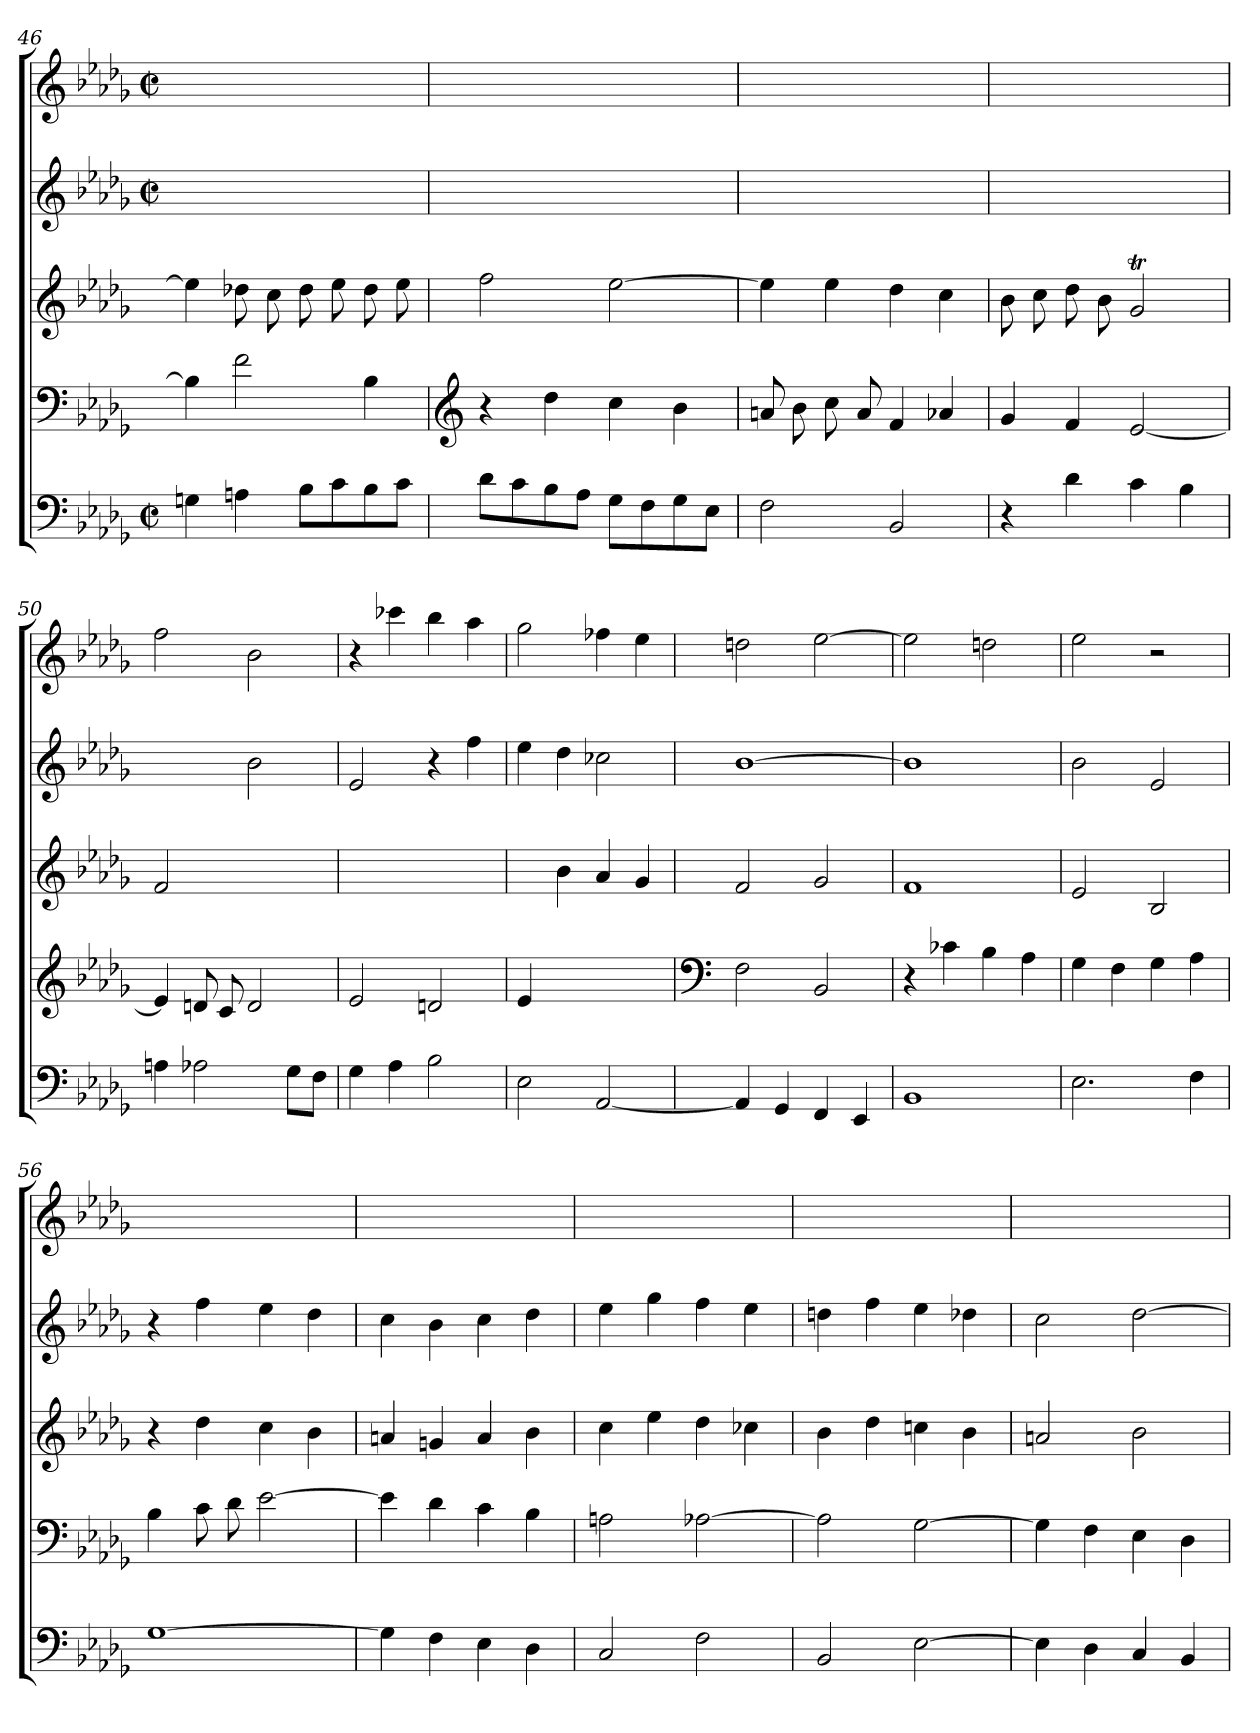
**kern	**kern	**kern	**kern	**kern
*part5	*part4	*part3	*part2	*part1
*staff5	*staff4	*staff3	*staff2	*staff1
*clefF4	*clefF4	*clefG2	*clefG2	*clefG2
*k[b-e-a-d-g-]	*k[b-e-a-d-g-]	*k[b-e-a-d-g-]	*k[b-e-a-d-g-]	*k[b-e-a-d-g-]
*b-:	*	*	*b-:	*b-:
*M2/2	*	*	*M2/2	*M2/2
*met(c|)	*	*	*met(c|)	*met(c|)
=46	=46	=46	=46	=46
4Gn	4B-]	4ee-]	1ryy	1ryy
4An	2f	8dd-X	.	.
.	.	8cc	.	.
8B-\L	.	8dd-	.	.
8c\	.	8ee-	.	.
8B-\	4B-	8dd-	.	.
8c\J	.	8ee-	.	.
=47	=47	=47	=47	=47
*	*clefG2	*	*	*
8d-\L	4r	2ff	1ryy	1ryy
8c\	.	.	.	.
8B-\	4dd-	.	.	.
8A-\J	.	.	.	.
8G-\L	4cc	[2ee-	.	.
8F\	.	.	.	.
8G-\	4b-	.	.	.
8E-\J	.	.	.	.
=48	=48	=48	=48	=48
2F	8an	4ee-]	1ryy	1ryy
.	8b-	.	.	.
.	8cc	4ee-	.	.
.	8a	.	.	.
2BB-	4f	4dd-	.	.
.	4a-X	4cc	.	.
=49	=49	=49	=49	=49
4r	4g-	8b-	1ryy	1ryy
.	.	8cc	.	.
4d-	4f	8dd-	.	.
.	.	8b-	.	.
4c	[2e-	2g-T	.	.
4B-	.	.	.	.
=50	=50	=50	=50	=50
4An	4e-]	2f	2ryy	2ff
2A-X	8dn	.	.	.
.	8c	.	.	.
.	2d	2ryy	2b-	2b-
8G-\L	.	.	.	.
8F\J	.	.	.	.
=51	=51	=51	=51	=51
4G-	2e-	1ryy	2e-	4r
4A-	.	.	.	4ccc-X
2B-	2dn	.	4r	4bb-
.	.	.	4ff	4aa-
=52	=52	=52	=52	=52
2E-	4e-	4ryy	4ee-	2gg-
.	4ryy	4b-	4dd-	.
[2AA-	2ryy	4a-	2cc-X	4ff-X
.	.	4g-	.	4ee-
=53	=53	=53	=53	=53
*	*clefF4	*	*	*
4AA-]	2F	2f	[1b-	2ddn
4GG-	.	.	.	.
4FF	2BB-	2g-	.	[2ee-
4EE-	.	.	.	.
=54	=54	=54	=54	=54
1BB-	4r	1f	1b-]	2ee-]
.	4c-X	.	.	.
.	4B-	.	.	2ddn
.	4A-	.	.	.
=55	=55	=55	=55	=55
2.E-	4G-	2e-	2b-	2ee-
.	4F	.	.	.
.	4G-	2B-	2e-	2r
4F	4A-	.	.	.
=56	=56	=56	=56	=56
[1G-	4B-	4r	4r	1ryy
.	8c	4dd-	4ff	.
.	8d-	.	.	.
.	[2e-	4cc	4ee-	.
.	.	4b-	4dd-	.
=57	=57	=57	=57	=57
4G-]	4e-]	4an	4cc	1ryy
4F	4d-	4gn	4b-	.
4E-	4c	4a	4cc	.
4D-	4B-	4b-	4dd-	.
=58	=58	=58	=58	=58
2C	2An	4cc	4ee-	1ryy
.	.	4ee-	4gg-	.
2F	[2A-X	4dd-	4ff	.
.	.	4cc-X	4ee-	.
=59	=59	=59	=59	=59
2BB-	2A-]	4b-	4ddn	1ryy
.	.	4dd-	4ff	.
[2E-	[2G-	4ccn	4ee-	.
.	.	4b-	4dd-X	.
=60	=60	=60	=60	=60
4E-]	4G-]	2an	2cc	1ryy
4D-	4F	.	.	.
4C	4E-	2b-	[2dd-	.
4BB-	4D-	.	.	.
=	=	=	=	=
*-	*-	*-	*-	*-
